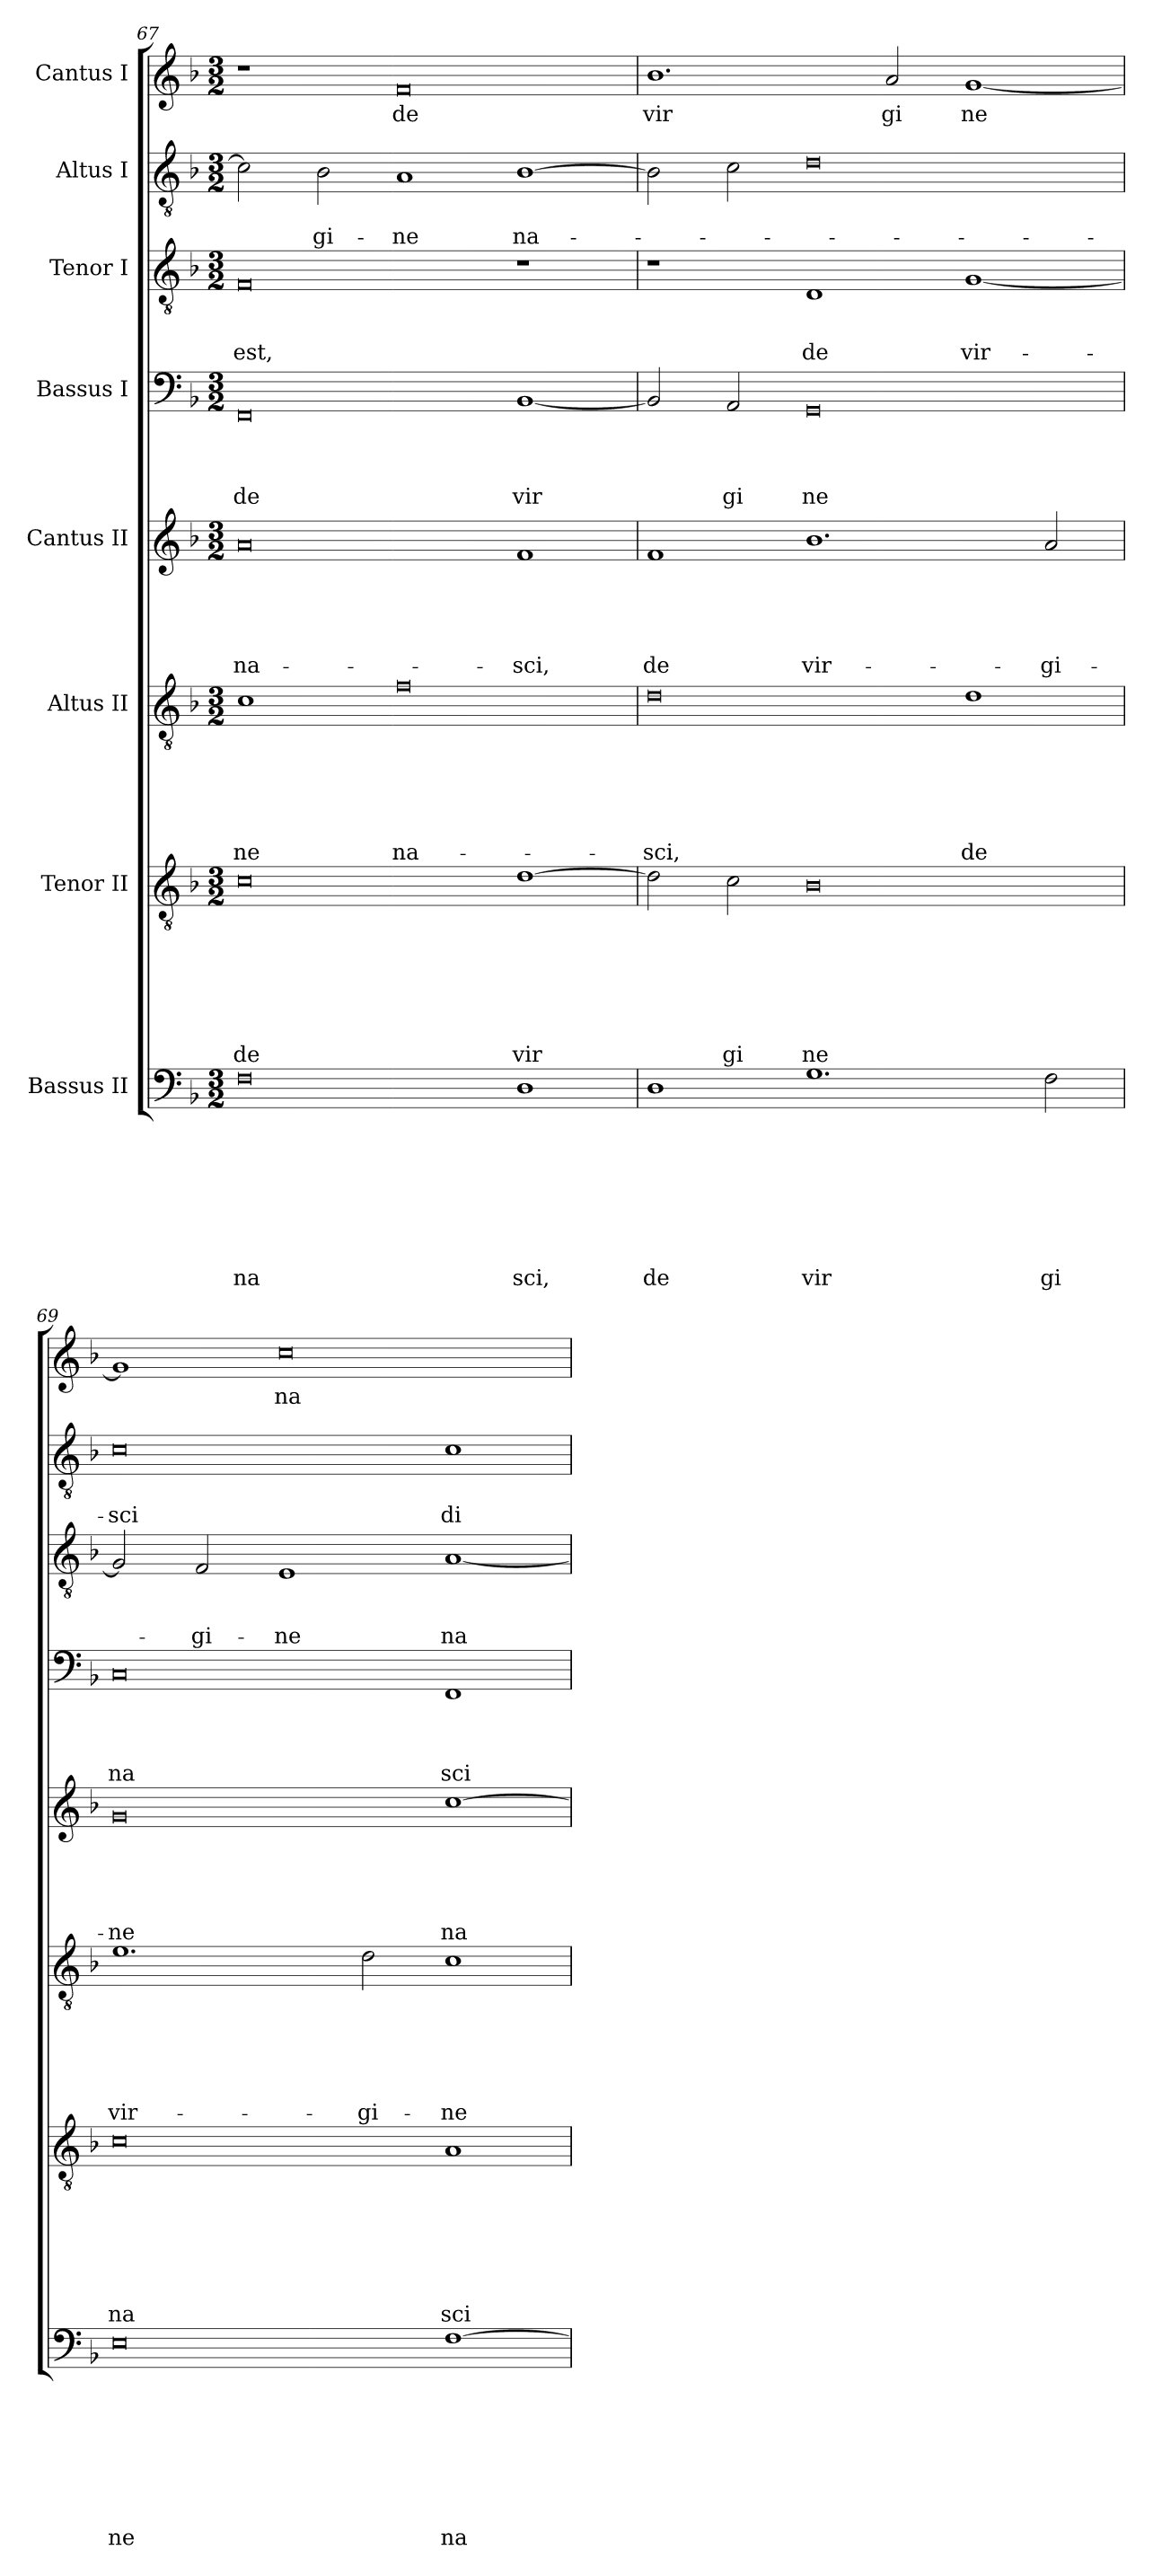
**kern	**text	**text	**text	**text	**text	**text	**text	**text	**kern	**text	**text	**text	**text	**text	**text	**text	**kern	**text	**text	**text	**text	**text	**text	**kern	**text	**text	**text	**text	**text	**kern	**text	**text	**text	**text	**kern	**text	**text	**text	**kern	**text	**text	**kern	**text
*part8	*part8	*part8	*part8	*part8	*part8	*part8	*part8	*part8	*part7	*part7	*part7	*part7	*part7	*part7	*part7	*part7	*part6	*part6	*part6	*part6	*part6	*part6	*part6	*part5	*part5	*part5	*part5	*part5	*part5	*part4	*part4	*part4	*part4	*part4	*part3	*part3	*part3	*part3	*part2	*part2	*part2	*part1	*part1
*staff8	*staff8	*staff8	*staff8	*staff8	*staff8	*staff8	*staff8	*staff8	*staff7	*staff7	*staff7	*staff7	*staff7	*staff7	*staff7	*staff7	*staff6	*staff6	*staff6	*staff6	*staff6	*staff6	*staff6	*staff5	*staff5	*staff5	*staff5	*staff5	*staff5	*staff4	*staff4	*staff4	*staff4	*staff4	*staff3	*staff3	*staff3	*staff3	*staff2	*staff2	*staff2	*staff1	*staff1
*I"Bassus II	*	*	*	*	*	*	*	*	*I"Tenor II	*	*	*	*	*	*	*	*I"Altus II	*	*	*	*	*	*	*I"Cantus II	*	*	*	*	*	*I"Bassus I	*	*	*	*	*I"Tenor I	*	*	*	*I"Altus I	*	*	*I"Cantus I	*
*clefF4	*	*	*	*	*	*	*	*	*clefGv2	*	*	*	*	*	*	*	*clefGv2	*	*	*	*	*	*	*clefG2	*	*	*	*	*	*clefF4	*	*	*	*	*clefGv2	*	*	*	*clefGv2	*	*	*clefG2	*
*k[b-]	*	*	*	*	*	*	*	*	*k[b-]	*	*	*	*	*	*	*	*k[b-]	*	*	*	*	*	*	*k[b-]	*	*	*	*	*	*k[b-]	*	*	*	*	*k[b-]	*	*	*	*k[b-]	*	*	*k[b-]	*
*F:	*	*	*	*	*	*	*	*	*F:	*	*	*	*	*	*	*	*F:	*	*	*	*	*	*	*F:	*	*	*	*	*	*F:	*	*	*	*	*F:	*	*	*	*F:	*	*	*F:	*
*M3/2	*	*	*	*	*	*	*	*	*M3/2	*	*	*	*	*	*	*	*M3/2	*	*	*	*	*	*	*M3/2	*	*	*	*	*	*M3/2	*	*	*	*	*M3/2	*	*	*	*M3/2	*	*	*M3/2	*
=67	=67	=67	=67	=67	=67	=67	=67	=67	=67	=67	=67	=67	=67	=67	=67	=67	=67	=67	=67	=67	=67	=67	=67	=67	=67	=67	=67	=67	=67	=67	=67	=67	=67	=67	=67	=67	=67	=67	=67	=67	=67	=67	=67
!	!	!	!	!	!	!	!	!LO:LY:b	!	!	!	!	!	!	!	!LO:LY:b	!	!	!	!	!	!	!LO:LY:b	!	!	!	!	!	!LO:LY:b	!	!	!	!	!LO:LY:b	!	!	!	!LO:LY:b	!	!	!	!	!
0F	.	.	.	.	.	.	.	na	0c	.	.	.	.	.	.	de	1c	.	.	.	.	.	-ne	0a	.	.	.	.	na-	0FF	.	.	.	de	0F	.	.	est,	2c\]	.	.	1r	.
!	!	!	!	!	!	!	!	!	!	!	!	!	!	!	!	!	!	!	!	!	!	!	!	!	!	!	!	!	!	!	!	!	!	!	!	!	!	!	!	!	!LO:LY:b	!	!
.	.	.	.	.	.	.	.	.	.	.	.	.	.	.	.	.	.	.	.	.	.	.	.	.	.	.	.	.	.	.	.	.	.	.	.	.	.	.	2B-\	.	-gi-	.	.
!	!	!	!	!	!	!	!	!	!	!	!	!	!	!	!	!	!	!	!	!	!	!	!LO:LY:b	!	!	!	!	!	!	!	!	!	!	!	!	!	!	!	!	!	!LO:LY:b	!	!LO:LY:b
.	.	.	.	.	.	.	.	.	.	.	.	.	.	.	.	.	0f	.	.	.	.	.	na-	.	.	.	.	.	.	.	.	.	.	.	.	.	.	.	1A	.	-ne	0f	de
!	!	!	!	!	!	!	!	!LO:LY:b	!	!	!	!	!	!	!	!LO:LY:b	!	!	!	!	!	!	!	!	!	!	!	!	!LO:LY:b	!	!	!	!	!LO:LY:b	!	!	!	!	!	!	!LO:LY:b	!	!
1D	.	.	.	.	.	.	.	sci,	[>1d	.	.	.	.	.	.	vir	.	.	.	.	.	.	.	1f	.	.	.	.	-sci,	[<1BB-	.	.	.	vir	1r	.	.	.	[>1B-	.	na-	.	.
=68	=68	=68	=68	=68	=68	=68	=68	=68	=68	=68	=68	=68	=68	=68	=68	=68	=68	=68	=68	=68	=68	=68	=68	=68	=68	=68	=68	=68	=68	=68	=68	=68	=68	=68	=68	=68	=68	=68	=68	=68	=68	=68	=68
!	!	!	!	!	!	!	!	!LO:LY:b	!	!	!	!	!	!	!	!	!	!	!	!	!	!	!LO:LY:b	!	!	!	!	!	!LO:LY:b	!	!	!	!	!	!	!	!	!	!	!	!	!	!LO:LY:b
1D	.	.	.	.	.	.	.	de	2d\]	.	.	.	.	.	.	.	0d	.	.	.	.	.	-sci,	1f	.	.	.	.	de	2BB-/]	.	.	.	.	1r	.	.	.	2B-\]	.	.	1.b-	vir
!	!	!	!	!	!	!	!	!	!	!	!	!	!	!	!	!LO:LY:b	!	!	!	!	!	!	!	!	!	!	!	!	!	!	!	!	!	!LO:LY:b	!	!	!	!	!	!	!	!	!
.	.	.	.	.	.	.	.	.	2c\	.	.	.	.	.	.	gi	.	.	.	.	.	.	.	.	.	.	.	.	.	2AA/	.	.	.	gi	.	.	.	.	2c\	.	.	.	.
!	!	!	!	!	!	!	!	!LO:LY:b	!	!	!	!	!	!	!	!LO:LY:b	!	!	!	!	!	!	!	!	!	!	!	!	!LO:LY:b	!	!	!	!	!LO:LY:b	!	!	!	!LO:LY:b	!	!	!	!	!
1.G	.	.	.	.	.	.	.	vir	0B-	.	.	.	.	.	.	ne	.	.	.	.	.	.	.	1.b-	.	.	.	.	vir-	0GG	.	.	.	ne	1D	.	.	de	0d	.	.	.	.
!	!	!	!	!	!	!	!	!	!	!	!	!	!	!	!	!	!	!	!	!	!	!	!	!	!	!	!	!	!	!	!	!	!	!	!	!	!	!	!	!	!	!	!LO:LY:b
.	.	.	.	.	.	.	.	.	.	.	.	.	.	.	.	.	.	.	.	.	.	.	.	.	.	.	.	.	.	.	.	.	.	.	.	.	.	.	.	.	.	2a/	gi
!	!	!	!	!	!	!	!	!	!	!	!	!	!	!	!	!	!	!	!	!	!	!	!LO:LY:b	!	!	!	!	!	!	!	!	!	!	!	!	!	!	!LO:LY:b	!	!	!	!	!LO:LY:b
.	.	.	.	.	.	.	.	.	.	.	.	.	.	.	.	.	1d	.	.	.	.	.	de	.	.	.	.	.	.	.	.	.	.	.	[<1G	.	.	vir-	.	.	.	[<1g	ne
!	!	!	!	!	!	!	!	!LO:LY:b	!	!	!	!	!	!	!	!	!	!	!	!	!	!	!	!	!	!	!	!	!LO:LY:b	!	!	!	!	!	!	!	!	!	!	!	!	!	!
2F\	.	.	.	.	.	.	.	gi	.	.	.	.	.	.	.	.	.	.	.	.	.	.	.	2a/	.	.	.	.	-gi-	.	.	.	.	.	.	.	.	.	.	.	.	.	.
=69	=69	=69	=69	=69	=69	=69	=69	=69	=69	=69	=69	=69	=69	=69	=69	=69	=69	=69	=69	=69	=69	=69	=69	=69	=69	=69	=69	=69	=69	=69	=69	=69	=69	=69	=69	=69	=69	=69	=69	=69	=69	=69	=69
!	!	!	!	!	!	!	!	!LO:LY:b	!	!	!	!	!	!	!	!LO:LY:b	!	!	!	!	!	!	!LO:LY:b	!	!	!	!	!	!LO:LY:b	!	!	!	!	!LO:LY:b	!	!	!	!	!	!	!LO:LY:b	!	!
0E	.	.	.	.	.	.	.	ne	0c	.	.	.	.	.	.	na	1.e	.	.	.	.	.	vir-	0g	.	.	.	.	-ne	0C	.	.	.	na	2G/]	.	.	.	0c	.	-sci	1g]	.
!	!	!	!	!	!	!	!	!	!	!	!	!	!	!	!	!	!	!	!	!	!	!	!	!	!	!	!	!	!	!	!	!	!	!	!	!	!	!LO:LY:b	!	!	!	!	!
.	.	.	.	.	.	.	.	.	.	.	.	.	.	.	.	.	.	.	.	.	.	.	.	.	.	.	.	.	.	.	.	.	.	.	2F/	.	.	-gi-	.	.	.	.	.
!	!	!	!	!	!	!	!	!	!	!	!	!	!	!	!	!	!	!	!	!	!	!	!	!	!	!	!	!	!	!	!	!	!	!	!	!	!	!LO:LY:b	!	!	!	!	!LO:LY:b
.	.	.	.	.	.	.	.	.	.	.	.	.	.	.	.	.	.	.	.	.	.	.	.	.	.	.	.	.	.	.	.	.	.	.	1E	.	.	-ne	.	.	.	0cc	na
!	!	!	!	!	!	!	!	!	!	!	!	!	!	!	!	!	!	!	!	!	!	!	!LO:LY:b	!	!	!	!	!	!	!	!	!	!	!	!	!	!	!	!	!	!	!	!
.	.	.	.	.	.	.	.	.	.	.	.	.	.	.	.	.	2d\	.	.	.	.	.	-gi-	.	.	.	.	.	.	.	.	.	.	.	.	.	.	.	.	.	.	.	.
!	!	!	!	!	!	!	!	!LO:LY:b	!	!	!	!	!	!	!	!LO:LY:b	!	!	!	!	!	!	!LO:LY:b	!	!	!	!	!	!LO:LY:b	!	!	!	!	!LO:LY:b	!	!	!	!LO:LY:b	!	!	!LO:LY:b	!	!
[>1F	.	.	.	.	.	.	.	na	1A	.	.	.	.	.	.	sci	1c	.	.	.	.	.	-ne	[>1cc	.	.	.	.	na-	1FF	.	.	.	sci	[>1A	.	.	na-	1c	.	di-	.	.
=	=	=	=	=	=	=	=	=	=	=	=	=	=	=	=	=	=	=	=	=	=	=	=	=	=	=	=	=	=	=	=	=	=	=	=	=	=	=	=	=	=	=	=
*-	*-	*-	*-	*-	*-	*-	*-	*-	*-	*-	*-	*-	*-	*-	*-	*-	*-	*-	*-	*-	*-	*-	*-	*-	*-	*-	*-	*-	*-	*-	*-	*-	*-	*-	*-	*-	*-	*-	*-	*-	*-	*-	*-
